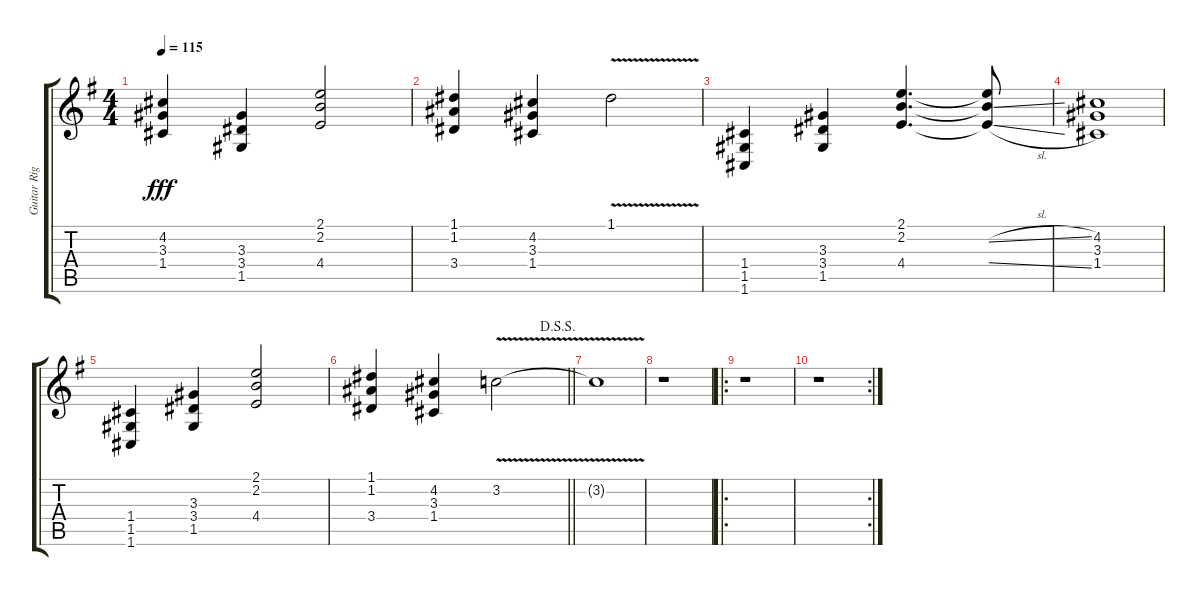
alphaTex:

\track ("Guitar Right" "Guitar Rig") {instrument distortionguitar}
\staff {score tabs}
\tuning (D4 A3 F3 C3 G2 C2) {hide}
\ts (4 4)
\tempo 115
\clef g2
\ks g
(4.2 3.3 1.4).4{dy fff} (3.3 3.4 1.5).4 (2.1 2.2 4.4).2 |
(1.1 1.2 3.4).4 (4.2 3.3 1.4).4 1.1{v}.2 |
(1.4 1.5 1.6).4 (3.3 3.4 1.5).4 (2.1 2.2 4.4).4{d} (2.1{t} 2.2{sl t} 4.4{sl t}).8 |
(4.2 3.3 1.4).1 |
(1.4 1.5 1.6).4 (3.3 3.4 1.5).4 (2.1 2.2 4.4).2 |
\jump dalsegnosegno
\barLineRight lightlight
(1.1 1.2 3.4).4 (4.2 3.3 1.4).4 3.2{v}.2 |
3.2{v t}.1 |
r.1 |
\ro
r.1 |
\rc 2
r.1
